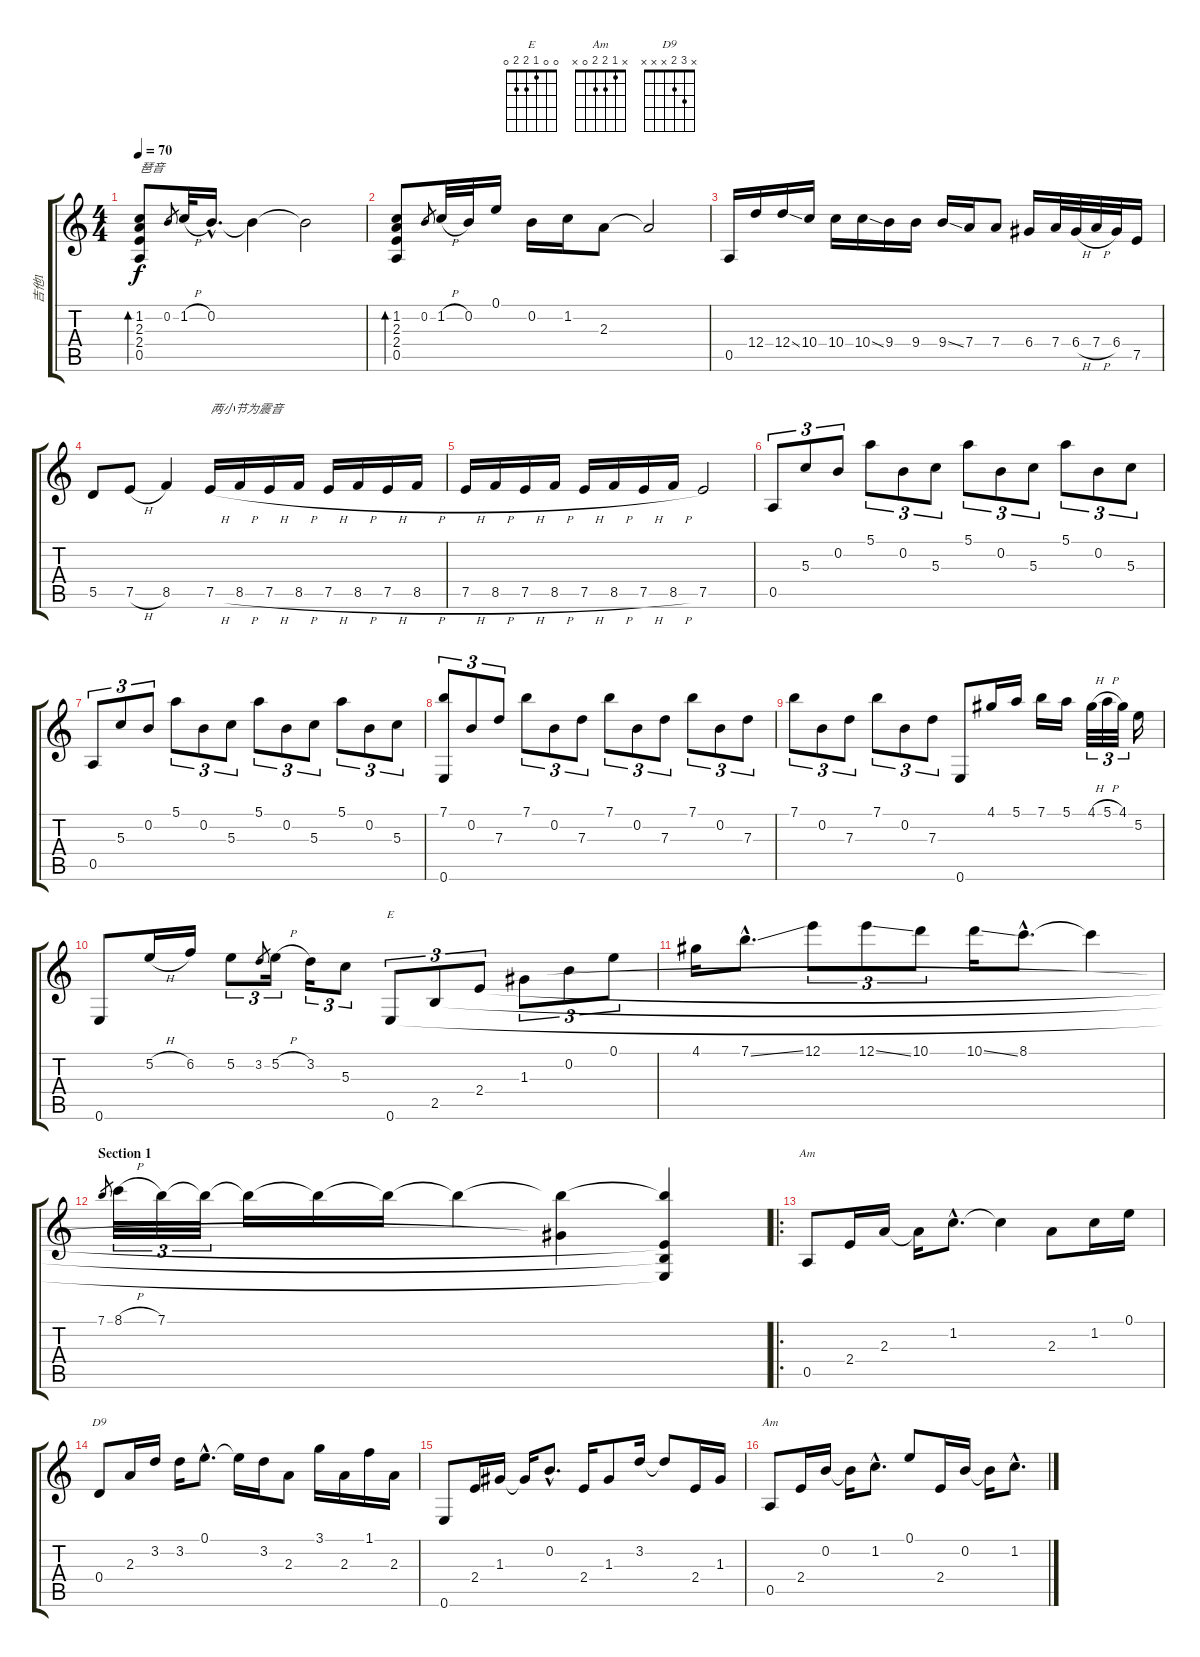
\track ("吉他1" "吉他1") {instrument acousticguitarsteel}
\staff {score tabs}
\tuning (E4 B3 G3 D3 A2 E2) {hide}
\chord ("E" 0 0 1 2 2 0)
\chord ("Am" 0 1 2 2 0 x)
\chord ("D9" x 3 2 x x x)
\chord ("Am" x 1 2 2 0 x)
\ts (4 4)
\tempo 70
\clef g2
\ks c
(1.2 2.3 2.4 0.5).8{bd 480 txt "琶音" dy f instrument acousticguitarsteel} 0.2.8{gr} 1.2{h}.32 0.2{hac}.16{d} 0.2{t}.4 0.2{t}.2 |
(1.2 2.3 2.4 0.5).8{bd 480} 0.2.8{gr} 1.2{h}.32 0.2.32 0.1.16 0.2.16 1.2.16 2.3.8 2.3{t}.2 |
0.5.16 12.4.16 12.4{ss}.16 10.4.16 10.4.16 10.4{ss}.16 9.4.16 9.4.16 9.4{ss}.16 7.4.16 7.4.8 6.4.16 7.4.32 6.4{h}.32 7.4{h}.32 6.4.32 7.5.16 |
5.5.8 7.5{h}.8 8.5.4 7.5{h}.16{txt "两小节为震音"} 8.5{h}.16 7.5{h}.16 8.5{h}.16 7.5{h}.16 8.5{h}.16 7.5{h}.16 8.5{h}.16 |
7.5{h}.16 8.5{h}.16 7.5{h}.16 8.5{h}.16 7.5{h}.16 8.5{h}.16 7.5{h}.16 8.5{h}.16 7.5.2 |
0.5.8{tu (3 2)} 5.3.8{tu (3 2)} 0.2.8{tu (3 2)} 5.1.8{tu (3 2)} 0.2.8{tu (3 2)} 5.3.8{tu (3 2)} 5.1.8{tu (3 2)} 0.2.8{tu (3 2)} 5.3.8{tu (3 2)} 5.1.8{tu (3 2)} 0.2.8{tu (3 2)} 5.3.8{tu (3 2)} |
0.5.8{tu (3 2)} 5.3.8{tu (3 2)} 0.2.8{tu (3 2)} 5.1.8{tu (3 2)} 0.2.8{tu (3 2)} 5.3.8{tu (3 2)} 5.1.8{tu (3 2)} 0.2.8{tu (3 2)} 5.3.8{tu (3 2)} 5.1.8{tu (3 2)} 0.2.8{tu (3 2)} 5.3.8{tu (3 2)} |
(7.1 0.6).8{tu (3 2)} 0.2.8{tu (3 2)} 7.3.8{tu (3 2)} 7.1.8{tu (3 2)} 0.2.8{tu (3 2)} 7.3.8{tu (3 2)} 7.1.8{tu (3 2)} 0.2.8{tu (3 2)} 7.3.8{tu (3 2)} 7.1.8{tu (3 2)} 0.2.8{tu (3 2)} 7.3.8{tu (3 2)} |
7.1.8{tu (3 2)} 0.2.8{tu (3 2)} 7.3.8{tu (3 2)} 7.1.8{tu (3 2)} 0.2.8{tu (3 2)} 7.3.8{tu (3 2)} 0.6.8 4.1.16 5.1.16 7.1.16 5.1.16 4.1{h}.32{tu (3 2)} 5.1{h}.32{tu (3 2)} 4.1.32{tu (3 2)} 5.2.16 |
0.6.8 5.2{h}.16 6.2.16 5.2.8{tu (3 2)} 3.2.8{gr} 5.2{h}.16{tu (3 2)} 3.2.16{tu (3 2)} 5.3.8{tu (3 2)} 0.6.8{tu (3 2) ch "E"} 2.5.8{tu (3 2)} 2.4.8{tu (3 2)} 1.3.8{tu (3 2)} 0.2.8{tu (3 2)} 0.1.8{tu (3 2)} |
4.1.16 7.1{ss hac}.8{d} 12.1.8{tu (3 2)} 12.1{ss}.8{tu (3 2)} 10.1.8{tu (3 2)} 10.1{ss}.16 8.1{hac}.8{d} 8.1{t}.4 |
\section ("" "Section 1")
7.1.8{gr} 8.1{h}.32{tu (3 2)} 7.1.32{tu (3 2)} 7.1{t}.32{tu (3 2)} 7.1{t}.16 7.1{t}.16 7.1{t}.16 7.1{t}.4 (7.1{t} 1.3{t}).4 (7.1{t} 2.4{t} 2.5{t} 0.6{t}).4 |
\ro
0.5.8{ch "Am"} 2.4.16 2.3.16 2.3{t}.16 1.2{hac}.8{d} 1.2{t}.4 2.3.8 1.2.16 0.1.16 |
0.4.8{ch "D9"} 2.3.16 3.2.16 3.2.16 0.1{hac}.8{d} 0.1{t}.16 3.2.16 2.3.8 3.1.16 2.3.16 1.1.16 2.3.16 |
0.6.8 2.4.16 1.3.16 1.3{t}.16 0.2{hac}.8{d} 2.4.16 1.3.8 3.2.16 3.2{t}.8 2.4.16 1.3.16 |
0.5.8{ch "Am"} 2.4.16 0.2.16 0.2{t}.16 1.2{hac}.8{d} 0.1.8 2.4.16 0.2.16 0.2{t}.16 1.2{hac}.8{d}
